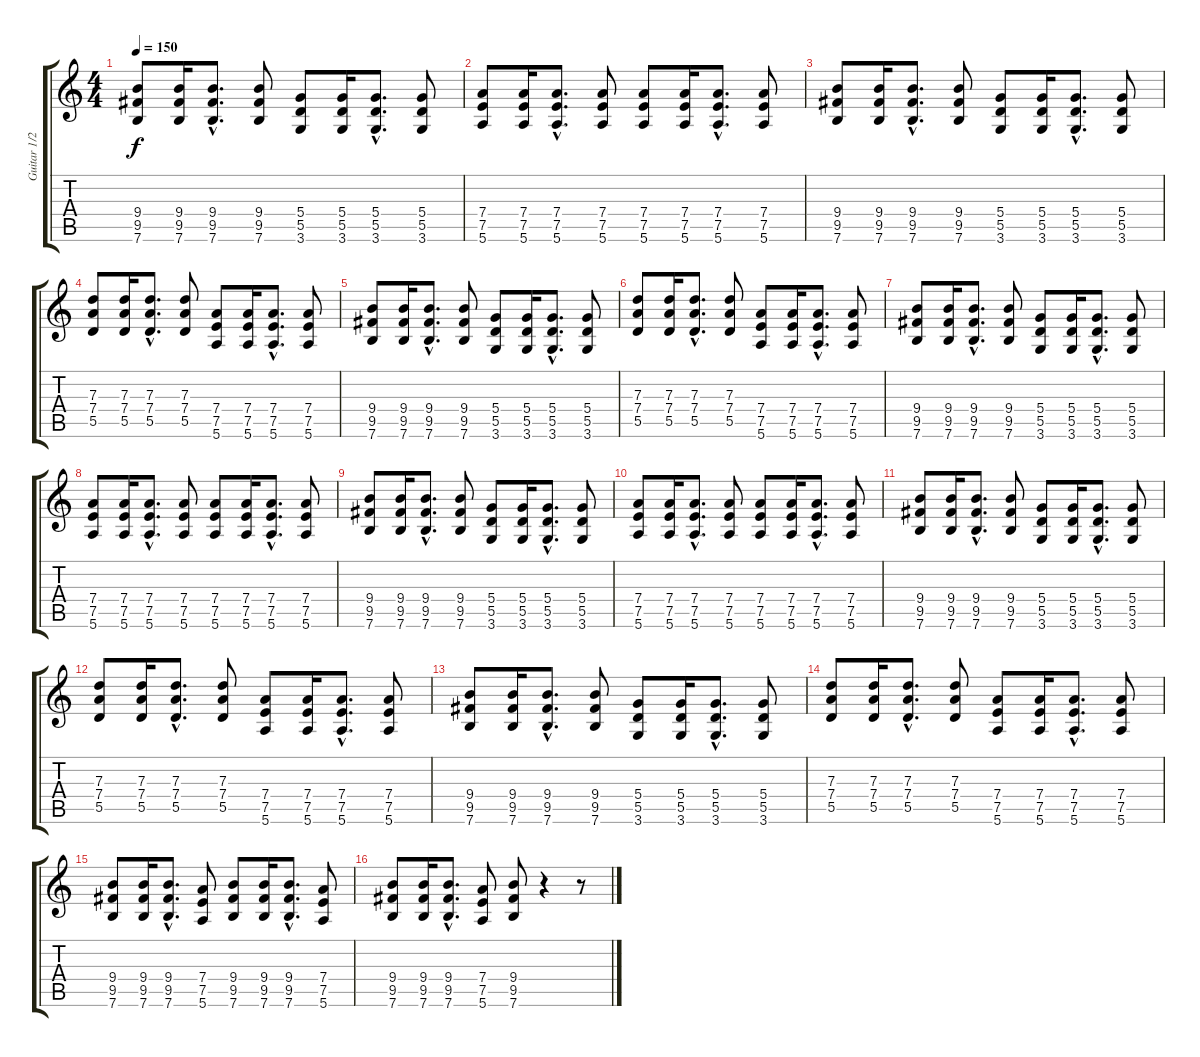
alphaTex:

\track ("Guitar 1/2 - Brett Gurewitz/Greg Hetson" "Guitar 1/2") {instrument distortionguitar}
\staff {score tabs}
\tuning (E4 B3 G3 D3 A2 E2) {hide}
\ts (4 4)
\tempo 150
\clef g2
\ks c
(9.4 9.5 7.6).8{dy f} (9.4 9.5 7.6).16 (9.4{hac} 9.5{hac} 7.6{hac}).8{d} (9.4 9.5 7.6).8 (5.4 5.5 3.6).8 (5.4 5.5 3.6).16 (5.4{hac} 5.5{hac} 3.6{hac}).8{d} (5.4 5.5 3.6).8 |
(7.4 7.5 5.6).8 (7.4 7.5 5.6).16 (7.4{hac} 7.5{hac} 5.6{hac}).8{d} (7.4 7.5 5.6).8 (7.4 7.5 5.6).8 (7.4 7.5 5.6).16 (7.4{hac} 7.5{hac} 5.6{hac}).8{d} (7.4 7.5 5.6).8 |
(9.4 9.5 7.6).8 (9.4 9.5 7.6).16 (9.4{hac} 9.5{hac} 7.6{hac}).8{d} (9.4 9.5 7.6).8 (5.4 5.5 3.6).8 (5.4 5.5 3.6).16 (5.4{hac} 5.5{hac} 3.6{hac}).8{d} (5.4 5.5 3.6).8 |
(7.3 7.4 5.5).8 (7.3 7.4 5.5).16 (7.3{hac} 7.4{hac} 5.5{hac}).8{d} (7.3 7.4 5.5).8 (7.4 7.5 5.6).8 (7.4 7.5 5.6).16 (7.4{hac} 7.5{hac} 5.6{hac}).8{d} (7.4 7.5 5.6).8 |
(9.4 9.5 7.6).8 (9.4 9.5 7.6).16 (9.4{hac} 9.5{hac} 7.6{hac}).8{d} (9.4 9.5 7.6).8 (5.4 5.5 3.6).8 (5.4 5.5 3.6).16 (5.4{hac} 5.5{hac} 3.6{hac}).8{d} (5.4 5.5 3.6).8 |
(7.3 7.4 5.5).8 (7.3 7.4 5.5).16 (7.3{hac} 7.4{hac} 5.5{hac}).8{d} (7.3 7.4 5.5).8 (7.4 7.5 5.6).8 (7.4 7.5 5.6).16 (7.4{hac} 7.5{hac} 5.6{hac}).8{d} (7.4 7.5 5.6).8 |
(9.4 9.5 7.6).8 (9.4 9.5 7.6).16 (9.4{hac} 9.5{hac} 7.6{hac}).8{d} (9.4 9.5 7.6).8 (5.4 5.5 3.6).8 (5.4 5.5 3.6).16 (5.4{hac} 5.5{hac} 3.6{hac}).8{d} (5.4 5.5 3.6).8 |
(7.4 7.5 5.6).8 (7.4 7.5 5.6).16 (7.4{hac} 7.5{hac} 5.6{hac}).8{d} (7.4 7.5 5.6).8 (7.4 7.5 5.6).8 (7.4 7.5 5.6).16 (7.4{hac} 7.5{hac} 5.6{hac}).8{d} (7.4 7.5 5.6).8 |
(9.4 9.5 7.6).8 (9.4 9.5 7.6).16 (9.4{hac} 9.5{hac} 7.6{hac}).8{d} (9.4 9.5 7.6).8 (5.4 5.5 3.6).8 (5.4 5.5 3.6).16 (5.4{hac} 5.5{hac} 3.6{hac}).8{d} (5.4 5.5 3.6).8 |
(7.4 7.5 5.6).8 (7.4 7.5 5.6).16 (7.4{hac} 7.5{hac} 5.6{hac}).8{d} (7.4 7.5 5.6).8 (7.4 7.5 5.6).8 (7.4 7.5 5.6).16 (7.4{hac} 7.5{hac} 5.6{hac}).8{d} (7.4 7.5 5.6).8 |
(9.4 9.5 7.6).8 (9.4 9.5 7.6).16 (9.4{hac} 9.5{hac} 7.6{hac}).8{d} (9.4 9.5 7.6).8 (5.4 5.5 3.6).8 (5.4 5.5 3.6).16 (5.4{hac} 5.5{hac} 3.6{hac}).8{d} (5.4 5.5 3.6).8 |
(7.3 7.4 5.5).8 (7.3 7.4 5.5).16 (7.3{hac} 7.4{hac} 5.5{hac}).8{d} (7.3 7.4 5.5).8 (7.4 7.5 5.6).8 (7.4 7.5 5.6).16 (7.4{hac} 7.5{hac} 5.6{hac}).8{d} (7.4 7.5 5.6).8 |
(9.4 9.5 7.6).8 (9.4 9.5 7.6).16 (9.4{hac} 9.5{hac} 7.6{hac}).8{d} (9.4 9.5 7.6).8 (5.4 5.5 3.6).8 (5.4 5.5 3.6).16 (5.4{hac} 5.5{hac} 3.6{hac}).8{d} (5.4 5.5 3.6).8 |
(7.3 7.4 5.5).8 (7.3 7.4 5.5).16 (7.3{hac} 7.4{hac} 5.5{hac}).8{d} (7.3 7.4 5.5).8 (7.4 7.5 5.6).8 (7.4 7.5 5.6).16 (7.4{hac} 7.5{hac} 5.6{hac}).8{d} (7.4 7.5 5.6).8 |
(9.4 9.5 7.6).8 (9.4 9.5 7.6).16 (9.4{hac} 9.5{hac} 7.6{hac}).8{d} (7.4 7.5 5.6).8 (9.4 9.5 7.6).8 (9.4 9.5 7.6).16 (9.4{hac} 9.5{hac} 7.6{hac}).8{d} (7.4 7.5 5.6).8 |
(9.4 9.5 7.6).8 (9.4 9.5 7.6).16 (9.4{hac} 9.5{hac} 7.6{hac}).8{d} (7.4 7.5 5.6).8 (9.4 9.5 7.6).8 r.4 r.8
